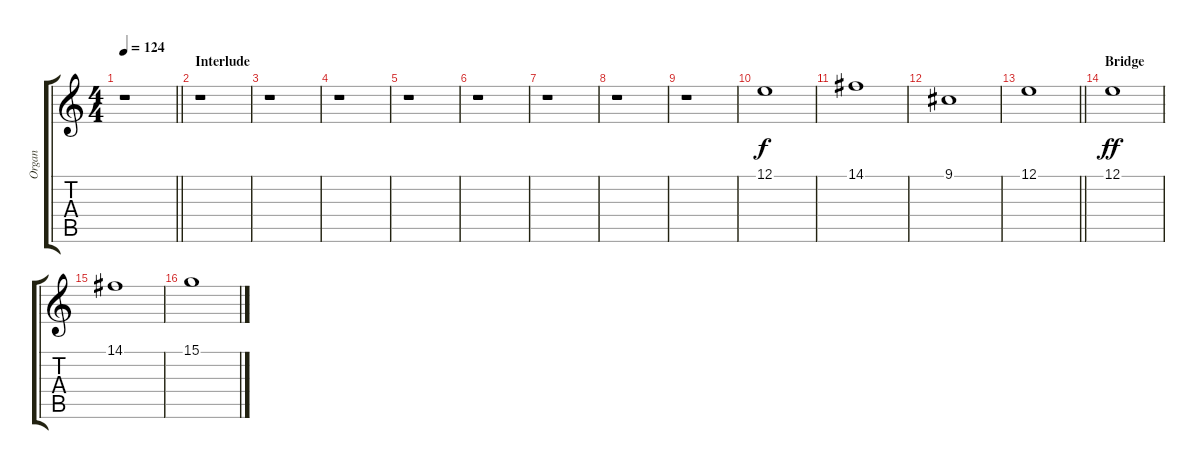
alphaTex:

\track ("Organ" "Organ") {instrument drawbarorgan}
\staff {score tabs}
\tuning (E4 B3 G3 D3 A2 E2) {hide}
\ts (4 4)
\tempo 124
\clef g2
\barLineRight lightlight
\ks c
r.1{dy mp} |
\section ("" "Interlude")
r.1 |
r.1 |
r.1 |
r.1 |
r.1 |
r.1 |
r.1 |
r.1 |
12.1.1{dy f} |
14.1.1 |
9.1.1 |
\barLineRight lightlight
12.1.1 |
\section ("" "Bridge")
12.1.1{dy ff instrument drawbarorgan} |
14.1.1 |
15.1.1
